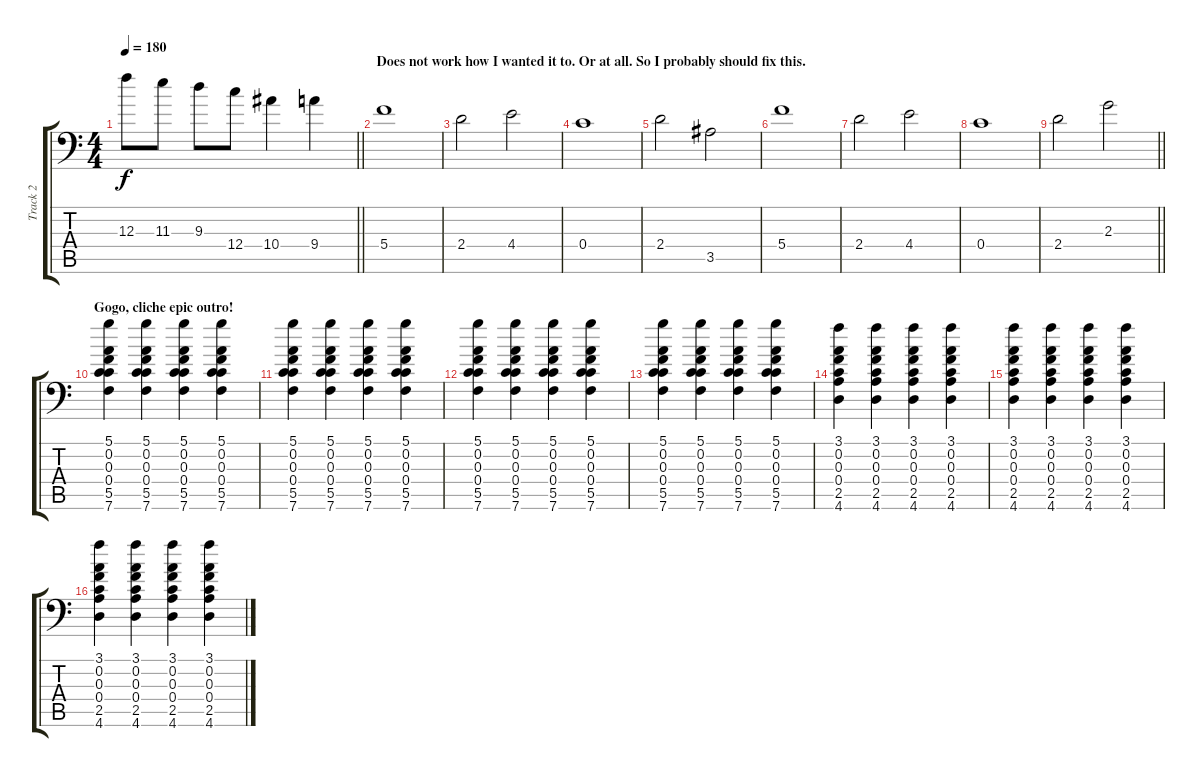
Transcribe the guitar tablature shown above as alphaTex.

\track ("Track 2" "Track 2") {instrument distortionguitar}
\staff {score tabs}
\tuning (D4 A3 F3 C3 G2 Bb1) {hide}
\ts (4 4)
\tempo 180
\clef f4
\barLineRight lightlight
\ks c
12.3.8{dy f} 11.3.8 9.3.8 12.4.8 10.4.4 9.4.4 |
\section ("" "Does not work how I wanted it to. Or at all. So I probably should fix this.")
5.4.1 |
2.4.2 4.4.2 |
0.4.1 |
2.4.2 3.5.2 |
5.4.1 |
2.4.2 4.4.2 |
0.4.1 |
\barLineRight lightlight
2.4.2 2.3.2 |
\section ("" "Gogo, cliche epic outro!")
(5.1 0.2 0.3 0.4 5.5 7.6).4 (5.1 0.2 0.3 0.4 5.5 7.6).4 (5.1 0.2 0.3 0.4 5.5 7.6).4 (5.1 0.2 0.3 0.4 5.5 7.6).4 |
(5.1 0.2 0.3 0.4 5.5 7.6).4 (5.1 0.2 0.3 0.4 5.5 7.6).4 (5.1 0.2 0.3 0.4 5.5 7.6).4 (5.1 0.2 0.3 0.4 5.5 7.6).4 |
(5.1 0.2 0.3 0.4 5.5 7.6).4 (5.1 0.2 0.3 0.4 5.5 7.6).4 (5.1 0.2 0.3 0.4 5.5 7.6).4 (5.1 0.2 0.3 0.4 5.5 7.6).4 |
(5.1 0.2 0.3 0.4 5.5 7.6).4 (5.1 0.2 0.3 0.4 5.5 7.6).4 (5.1 0.2 0.3 0.4 5.5 7.6).4 (5.1 0.2 0.3 0.4 5.5 7.6).4 |
(3.1 0.2 0.3 0.4 2.5 4.6).4 (3.1 0.2 0.3 0.4 2.5 4.6).4 (3.1 0.2 0.3 0.4 2.5 4.6).4 (3.1 0.2 0.3 0.4 2.5 4.6).4 |
(3.1 0.2 0.3 0.4 2.5 4.6).4 (3.1 0.2 0.3 0.4 2.5 4.6).4 (3.1 0.2 0.3 0.4 2.5 4.6).4 (3.1 0.2 0.3 0.4 2.5 4.6).4 |
(3.1 0.2 0.3 0.4 2.5 4.6).4 (3.1 0.2 0.3 0.4 2.5 4.6).4 (3.1 0.2 0.3 0.4 2.5 4.6).4 (3.1 0.2 0.3 0.4 2.5 4.6).4
